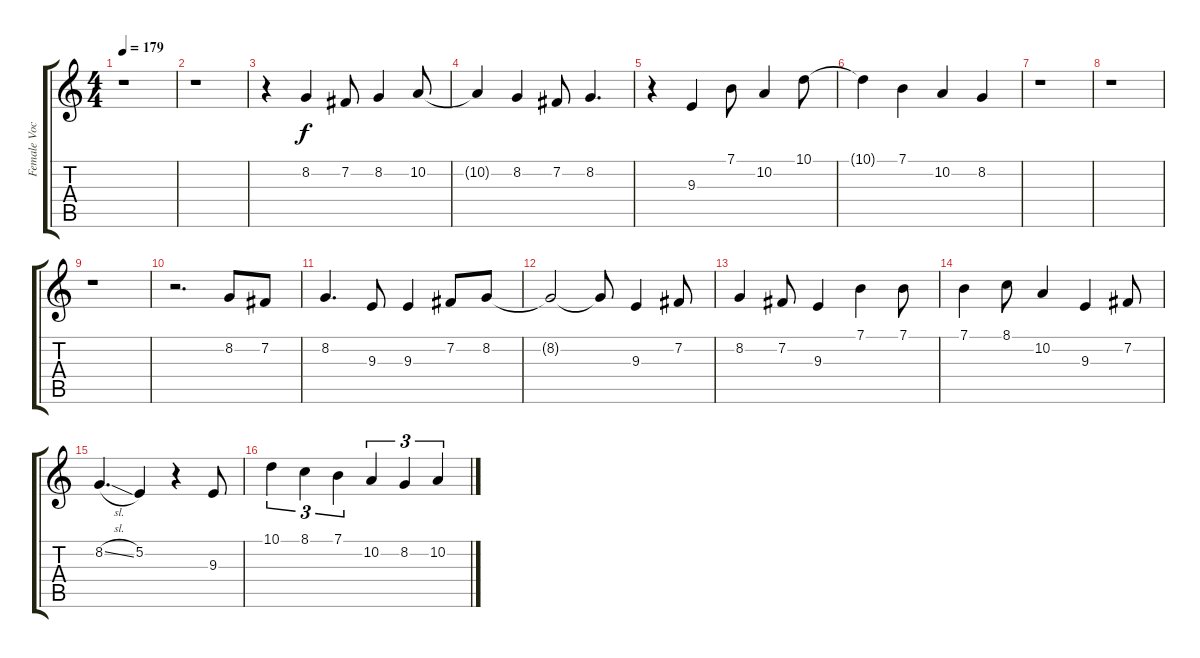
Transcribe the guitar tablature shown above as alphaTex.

\track ("Female Vocals" "Female Voc") {instrument flute}
\staff {score tabs}
\tuning (E4 B3 G3 D3 A2 E2) {hide}
\ts (4 4)
\tempo 179
\clef g2
\ks c
r.1{dy f} |
r.1 |
r.4 8.2.4 7.2.8 8.2.4 10.2.8 |
10.2{t}.4 8.2.4 7.2.8 8.2.4{d} |
r.4 9.3.4 7.1.8 10.2.4 10.1.8 |
10.1{t}.4 7.1.4 10.2.4 8.2.4 |
r.1 |
r.1 |
r.1 |
r.2{d} 8.2.8 7.2.8 |
8.2.4{d} 9.3.8 9.3.4 7.2.8 8.2.8 |
8.2{t}.2 8.2{t}.8 9.3.4 7.2.8 |
8.2.4 7.2.8 9.3.4 7.1.4 7.1.8 |
7.1.4 8.1.8 10.2.4 9.3.4 7.2.8 |
8.2{sl}.4{d} 5.2.4 r.4 9.3.8 |
10.1.4{tu (3 2)} 8.1.4{tu (3 2)} 7.1.4{tu (3 2)} 10.2.4{tu (3 2)} 8.2.4{tu (3 2)} 10.2.4{tu (3 2)}
